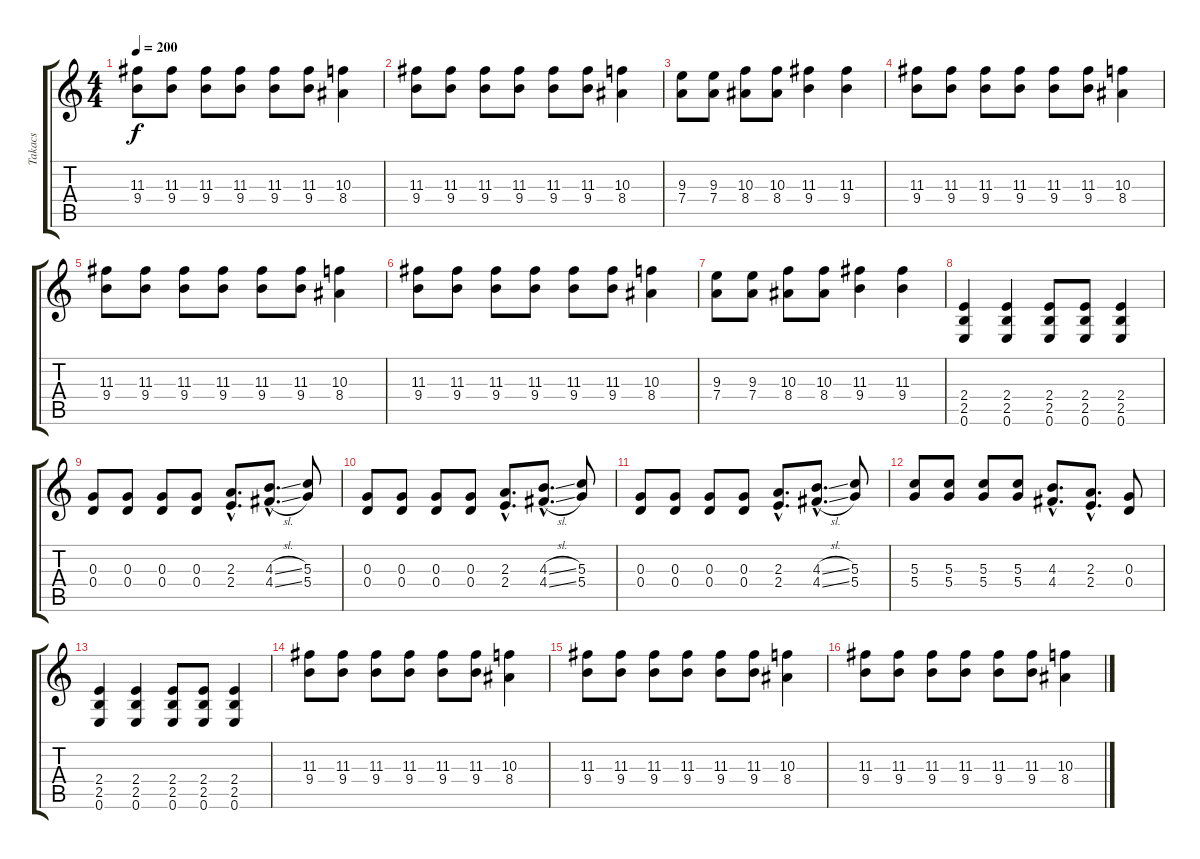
\track ("Takacs" "Takacs") {instrument overdrivenguitar}
\staff {score tabs}
\tuning (E4 B3 G3 D3 A2 E2) {hide}
\ts (4 4)
\tempo 200
\clef g2
\ks c
(11.3 9.4).8{dy f} (11.3 9.4).8 (11.3 9.4).8 (11.3 9.4).8 (11.3 9.4).8 (11.3 9.4).8 (10.3 8.4).4 |
(11.3 9.4).8 (11.3 9.4).8 (11.3 9.4).8 (11.3 9.4).8 (11.3 9.4).8 (11.3 9.4).8 (10.3 8.4).4 |
(9.3 7.4).8 (9.3 7.4).8 (10.3 8.4).8 (10.3 8.4).8 (11.3 9.4).4 (11.3 9.4).4 |
(11.3 9.4).8 (11.3 9.4).8 (11.3 9.4).8 (11.3 9.4).8 (11.3 9.4).8 (11.3 9.4).8 (10.3 8.4).4 |
(11.3 9.4).8 (11.3 9.4).8 (11.3 9.4).8 (11.3 9.4).8 (11.3 9.4).8 (11.3 9.4).8 (10.3 8.4).4 |
(11.3 9.4).8 (11.3 9.4).8 (11.3 9.4).8 (11.3 9.4).8 (11.3 9.4).8 (11.3 9.4).8 (10.3 8.4).4 |
(9.3 7.4).8 (9.3 7.4).8 (10.3 8.4).8 (10.3 8.4).8 (11.3 9.4).4 (11.3 9.4).4 |
(2.4 2.5 0.6).4 (2.4 2.5 0.6).4 (2.4 2.5 0.6).8 (2.4 2.5 0.6).8 (2.4 2.5 0.6).4 |
(0.3 0.4).8 (0.3 0.4).8 (0.3 0.4).8 (0.3 0.4).8 (2.3{hac} 2.4{hac}).8{d} (4.3{sl hac} 4.4{sl hac}).8{d} (5.3 5.4).8 |
(0.3 0.4).8 (0.3 0.4).8 (0.3 0.4).8 (0.3 0.4).8 (2.3{hac} 2.4{hac}).8{d} (4.3{sl hac} 4.4{sl hac}).8{d} (5.3 5.4).8 |
(0.3 0.4).8 (0.3 0.4).8 (0.3 0.4).8 (0.3 0.4).8 (2.3{hac} 2.4{hac}).8{d} (4.3{sl hac} 4.4{sl hac}).8{d} (5.3 5.4).8 |
(5.3 5.4).8 (5.3 5.4).8 (5.3 5.4).8 (5.3 5.4).8 (4.3{hac} 4.4{hac}).8{d} (2.3{hac} 2.4{hac}).8{d} (0.3 0.4).8 |
(2.4 2.5 0.6).4 (2.4 2.5 0.6).4 (2.4 2.5 0.6).8 (2.4 2.5 0.6).8 (2.4 2.5 0.6).4 |
(11.3 9.4).8 (11.3 9.4).8 (11.3 9.4).8 (11.3 9.4).8 (11.3 9.4).8 (11.3 9.4).8 (10.3 8.4).4 |
(11.3 9.4).8 (11.3 9.4).8 (11.3 9.4).8 (11.3 9.4).8 (11.3 9.4).8 (11.3 9.4).8 (10.3 8.4).4 |
(11.3 9.4).8 (11.3 9.4).8 (11.3 9.4).8 (11.3 9.4).8 (11.3 9.4).8 (11.3 9.4).8 (10.3 8.4).4
